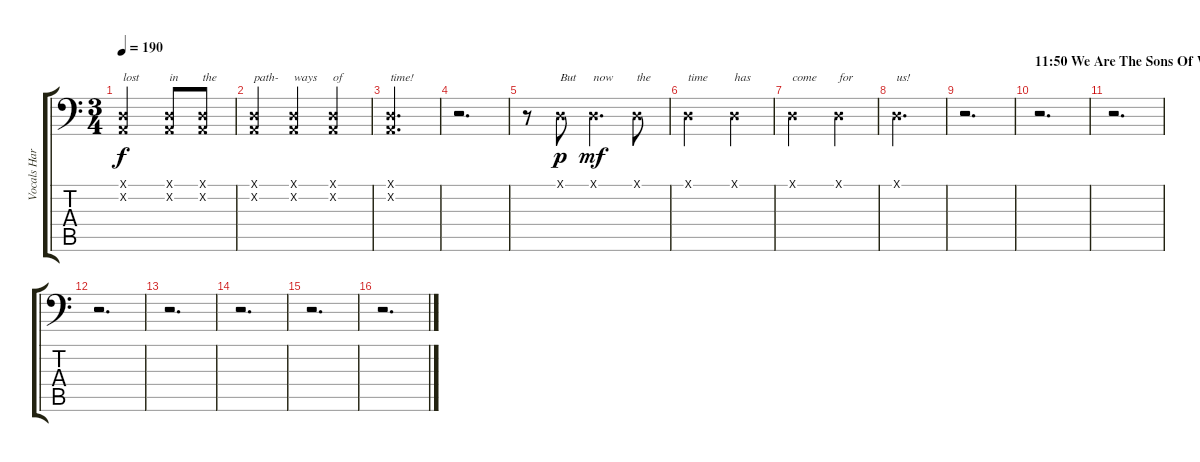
\track ("Vocals Harsh (Jari)" "Vocals Har") {instrument timpani}
\staff {score tabs}
\tuning (D3 A2 F2 C2 G1 C1) {hide}
\ts (3 4)
\tempo 190
\clef f4
\ks c
(0.1{x} 0.2{x}).2{txt "lost" dy f} (0.1{x} 0.2{x}).8{txt "in"} (0.1{x} 0.2{x}).8{txt "the"} |
(0.1{x} 0.2{x}).4{txt "path-"} (0.1{x} 0.2{x}).4{txt "ways"} (0.1{x} 0.2{x}).4{txt "of"} |
(0.1{x} 0.2{x}).2{d txt "time!"} |
r.2{d} |
r.8 0.1{x}.8{txt "But" dy p} 0.1{x}.4{d txt "now" dy mf} 0.1{x}.8{txt "the"} |
0.1{x}.2{txt "time"} 0.1{x}.4{txt "has"} |
0.1{x}.2{txt "come"} 0.1{x}.4{txt "for"} |
0.1{x}.2{d txt "us!"} |
r.2{d} |
\section ("" "11:50 We Are The Sons Of Winter And Stars (Male non-Jari choir)")
r.2{d} |
r.2{d} |
r.2{d} |
r.2{d} |
r.2{d} |
r.2{d} |
r.2{d}
